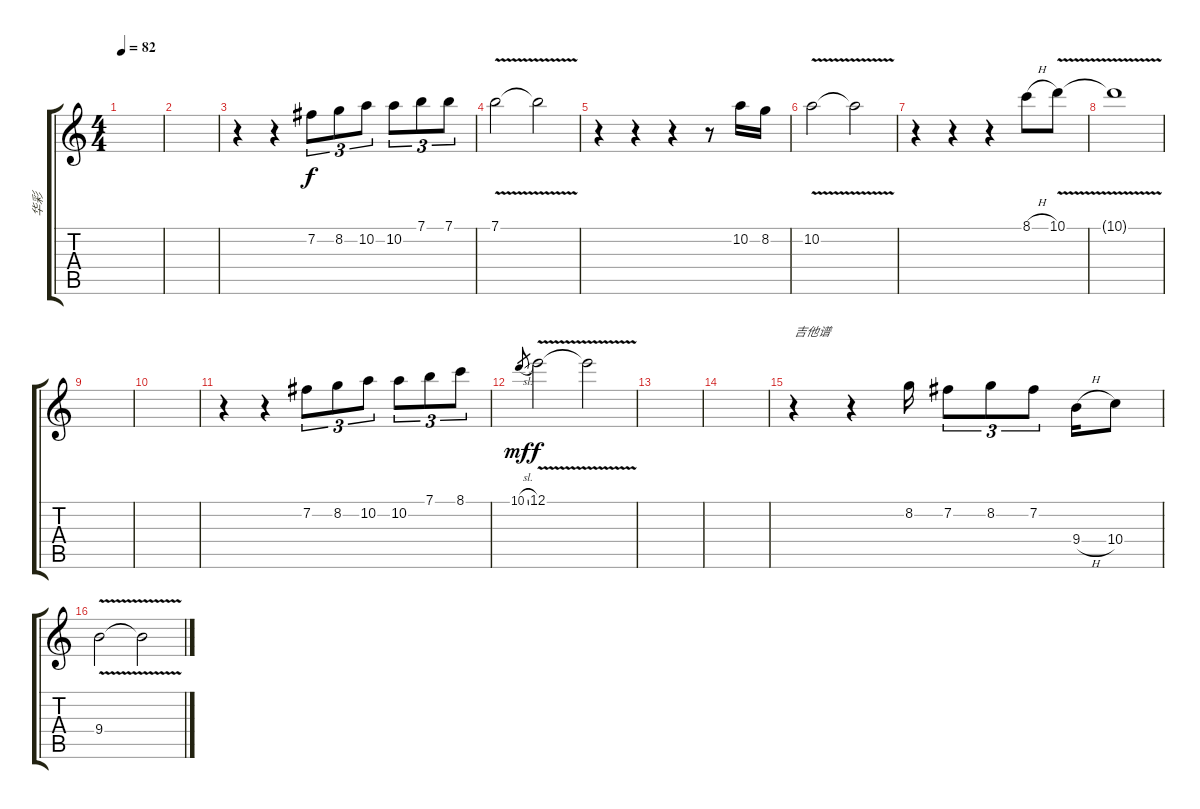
\track ("华彩" "华彩") {instrument acousticguitarsteel}
\staff {score tabs}
\tuning (E4 B3 G3 D3 A2 E2) {hide}
\ts (4 4)
\tempo 82
\clef g2
\ks c
|
|
r.4 r.4 7.2.8{tu (3 2)} 8.2.8{tu (3 2)} 10.2.8{tu (3 2)} 10.2.8{tu (3 2)} 7.1.8{tu (3 2)} 7.1.8{tu (3 2)} |
7.1{v}.2 7.1{t}.2 |
r.4 r.4 r.4 r.8 10.2.16 8.2.16 |
10.2{v}.2 10.2{t}.2 |
r.4 r.4 r.4 8.1{h}.8 10.1{v}.8 |
10.1{t}.1 |
|
|
r.4 r.4 7.2.8{tu (3 2)} 8.2.8{tu (3 2)} 10.2.8{tu (3 2)} 10.2.8{tu (3 2)} 7.1.8{tu (3 2)} 8.1.8{tu (3 2)} |
10.1{sl}.8{gr dy mf} 12.1{v}.2{dy f} 12.1{t}.2 |
|
|
r.4{txt "吉他谱"} r.4 8.2.16 7.2.8{tu (3 2)} 8.2.8{tu (3 2)} 7.2.8{tu (3 2)} 9.4{h}.16 10.4.8 |
9.4{v}.2 9.4{t}.2
